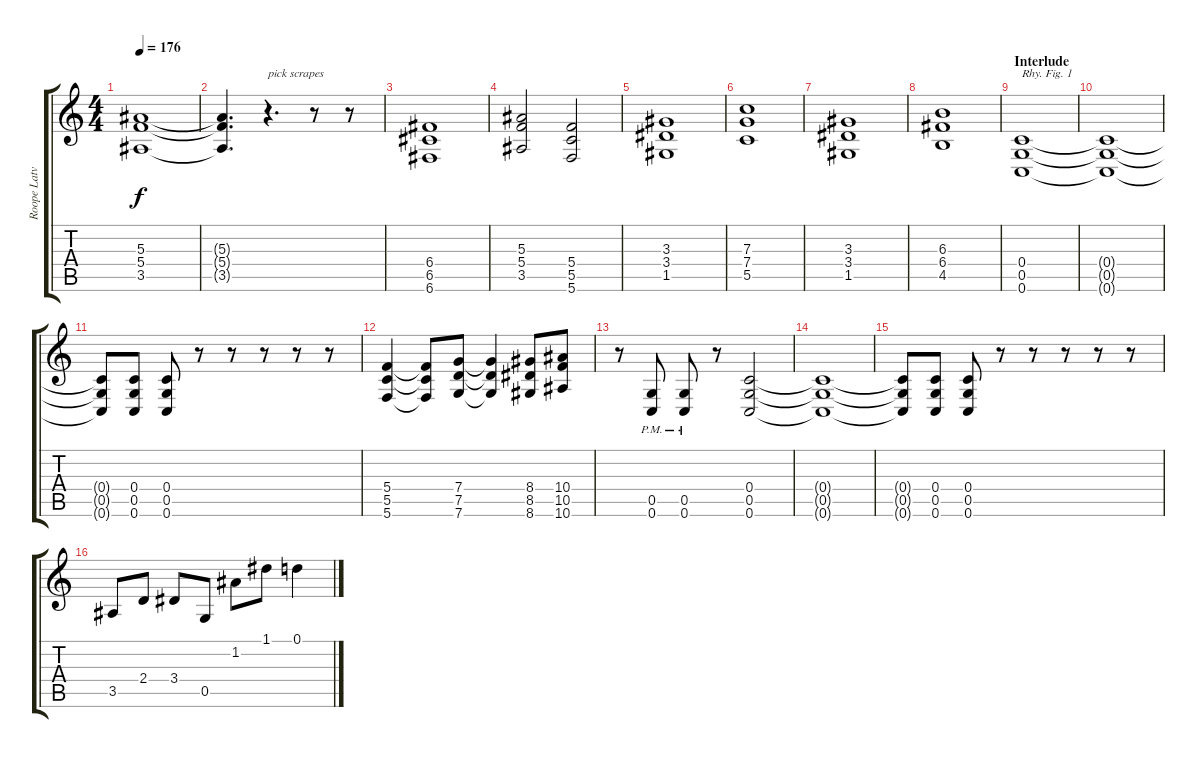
\track ("Roope Latvala [Guitar 2]" "Roope Latv") {instrument distortionguitar}
\staff {score tabs}
\tuning (D4 A3 F3 C3 G2 C2) {hide}
\ts (4 4)
\tempo 176
\clef g2
\ks c
(5.3 5.4 3.5).1{dy f} |
(5.3{t} 5.4{t} 3.5{t}).4{d} r.4{d txt "pick scrapes"} r.8 r.8 |
(6.4 6.5 6.6).1 |
(5.3 5.4 3.5).2 (5.4 5.5 5.6).2 |
(3.3 3.4 1.5).1 |
(7.3 7.4 5.5).1 |
(3.3 3.4 1.5).1 |
(6.3 6.4 4.5).1 |
\section ("" "Interlude")
(0.4 0.5 0.6).1{txt "Rhy. Fig. 1"} |
(0.4{t} 0.5{t} 0.6{t}).1 |
(0.4{t} 0.5{t} 0.6{t}).8 (0.4 0.5 0.6).8 (0.4 0.5 0.6).8 r.8 r.8 r.8 r.8 r.8 |
(5.4 5.5 5.6).4 (5.4{t} 5.5{t} 5.6{t}).8 (7.4 7.5 7.6).8 (7.4{t} 7.5{t} 7.6{t}).4 (8.4 8.5 8.6).8 (10.4 10.5 10.6).8 |
r.8 (0.5{pm} 0.6{pm}).8 (0.5{pm} 0.6{pm}).8 r.8 (0.4 0.5 0.6).2 |
(0.4{t} 0.5{t} 0.6{t}).1 |
(0.4{t} 0.5{t} 0.6{t}).8 (0.4 0.5 0.6).8 (0.4 0.5 0.6).8 r.8 r.8 r.8 r.8 r.8 |
3.5.8 2.4.8 3.4.8 0.5.8 1.2.8 1.1.8 0.1.4
